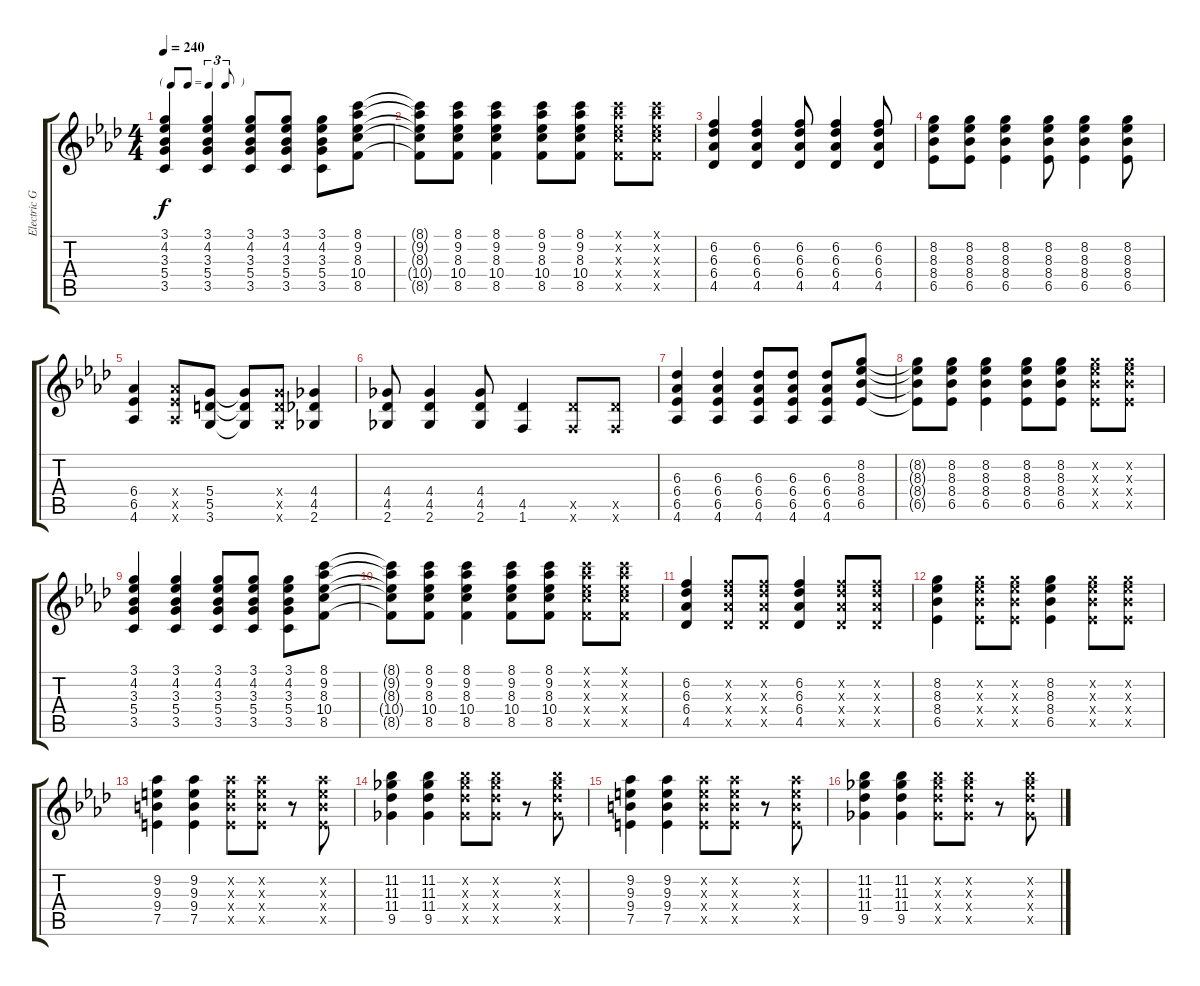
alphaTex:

\track ("Electric Guitar I" "Electric G") {instrument overdrivenguitar}
\staff {score tabs}
\tuning (E4 B3 G3 D3 A2 E2) {hide}
\ts (4 4)
\tf triplet8th
\tempo 240
\clef g2
\ks ab
(3.1 4.2 3.3 5.4 3.5).4{dy f} (3.1 4.2 3.3 5.4 3.5).4 (3.1 4.2 3.3 5.4 3.5).8 (3.1 4.2 3.3 5.4 3.5).8 (3.1 4.2 3.3 5.4 3.5).8 (8.1 9.2 8.3 10.4 8.5).8 |
(8.1{t} 9.2{t} 8.3{t} 10.4{t} 8.5{t}).8 (8.1 9.2 8.3 10.4 8.5).8 (8.1 9.2 8.3 10.4 8.5).4 (8.1 9.2 8.3 10.4 8.5).8 (8.1 9.2 8.3 10.4 8.5).8 (8.1{x} 9.2{x} 8.3{x} 10.4{x} 8.5{x}).8 (8.1{x} 9.2{x} 8.3{x} 10.4{x} 8.5{x}).8 |
(6.2 6.3 6.4 4.5).4 (6.2 6.3 6.4 4.5).4 (6.2 6.3 6.4 4.5).8 (6.2 6.3 6.4 4.5).4 (6.2 6.3 6.4 4.5).8 |
(8.2 8.3 8.4 6.5).8 (8.2 8.3 8.4 6.5).8 (8.2 8.3 8.4 6.5).4 (8.2 8.3 8.4 6.5).8 (8.2 8.3 8.4 6.5).4 (8.2 8.3 8.4 6.5).8 |
(6.4 6.5 4.6).4 (6.4{x} 6.5{x} 4.6{x}).8 (5.4 5.5 3.6).8 (5.4{t} 5.5{t} 3.6{t}).8 (5.4{x} 5.5{x} 3.6{x}).8 (4.4 4.5 2.6).4 |
(4.4 4.5 2.6).8 (4.4 4.5 2.6).4 (4.4 4.5 2.6).8 (4.5 1.6).4 (4.5{x} 1.6{x}).8 (4.5{x} 1.6{x}).8 |
(6.3 6.4 6.5 4.6).4 (6.3 6.4 6.5 4.6).4 (6.3 6.4 6.5 4.6).8 (6.3 6.4 6.5 4.6).8 (6.3 6.4 6.5 4.6).8 (8.2 8.3 8.4 6.5).8 |
(8.2{t} 8.3{t} 8.4{t} 6.5{t}).8 (8.2 8.3 8.4 6.5).8 (8.2 8.3 8.4 6.5).4 (8.2 8.3 8.4 6.5).8 (8.2 8.3 8.4 6.5).8 (8.2{x} 8.3{x} 8.4{x} 6.5{x}).8 (8.2{x} 8.3{x} 8.4{x} 6.5{x}).8 |
(3.1 4.2 3.3 5.4 3.5).4 (3.1 4.2 3.3 5.4 3.5).4 (3.1 4.2 3.3 5.4 3.5).8 (3.1 4.2 3.3 5.4 3.5).8 (3.1 4.2 3.3 5.4 3.5).8 (8.1 9.2 8.3 10.4 8.5).8 |
(8.1{t} 9.2{t} 8.3{t} 10.4{t} 8.5{t}).8 (8.1 9.2 8.3 10.4 8.5).8 (8.1 9.2 8.3 10.4 8.5).4 (8.1 9.2 8.3 10.4 8.5).8 (8.1 9.2 8.3 10.4 8.5).8 (8.1{x} 9.2{x} 8.3{x} 10.4{x} 8.5{x}).8 (8.1{x} 9.2{x} 8.3{x} 10.4{x} 8.5{x}).8 |
(6.2 6.3 6.4 4.5).4 (6.2{x} 6.3{x} 6.4{x} 4.5{x}).8 (6.2{x} 6.3{x} 6.4{x} 4.5{x}).8 (6.2 6.3 6.4 4.5).4 (6.2{x} 6.3{x} 6.4{x} 4.5{x}).8 (6.2{x} 6.3{x} 6.4{x} 4.5{x}).8 |
(8.2 8.3 8.4 6.5).4 (8.2{x} 8.3{x} 8.4{x} 6.5{x}).8 (8.2{x} 8.3{x} 8.4{x} 6.5{x}).8 (8.2 8.3 8.4 6.5).4 (8.2{x} 8.3{x} 8.4{x} 6.5{x}).8 (8.2{x} 8.3{x} 8.4{x} 6.5{x}).8 |
(9.2 9.3 9.4 7.5).4 (9.2 9.3 9.4 7.5).4 (9.2{x} 9.3{x} 9.4{x} 7.5{x}).8 (9.2{x} 9.3{x} 9.4{x} 7.5{x}).8 r.8 (9.2{x} 9.3{x} 9.4{x} 7.5{x}).8 |
(11.2 11.3 11.4 9.5).4 (11.2 11.3 11.4 9.5).4 (11.2{x} 11.3{x} 11.4{x} 9.5{x}).8 (11.2{x} 11.3{x} 11.4{x} 9.5{x}).8 r.8 (11.2{x} 11.3{x} 11.4{x} 9.5{x}).8 |
(9.2 9.3 9.4 7.5).4 (9.2 9.3 9.4 7.5).4 (9.2{x} 9.3{x} 9.4{x} 7.5{x}).8 (9.2{x} 9.3{x} 9.4{x} 7.5{x}).8 r.8 (9.2{x} 9.3{x} 9.4{x} 7.5{x}).8 |
(11.2 11.3 11.4 9.5).4 (11.2 11.3 11.4 9.5).4 (11.2{x} 11.3{x} 11.4{x} 9.5{x}).8 (11.2{x} 11.3{x} 11.4{x} 9.5{x}).8 r.8 (11.2{x} 11.3{x} 11.4{x} 9.5{x}).8
